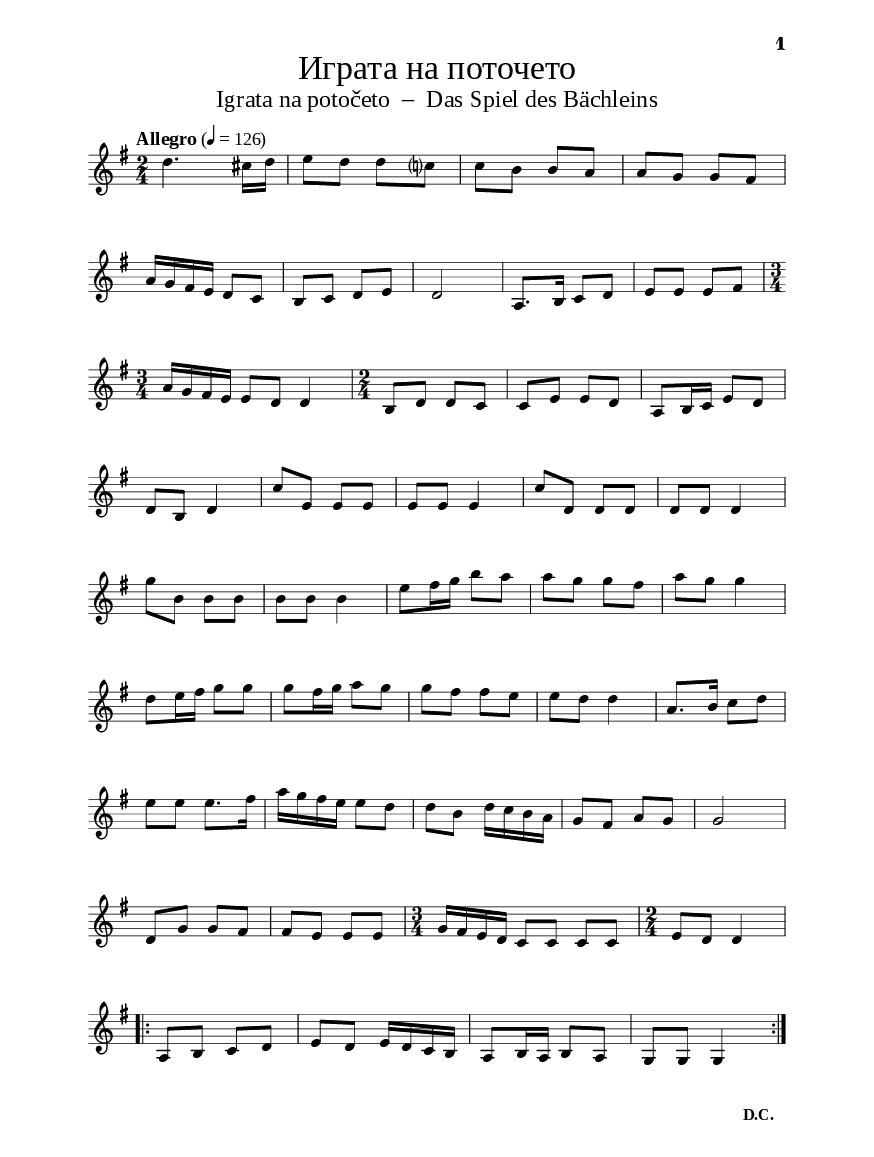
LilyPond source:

\version "2.24.3"

% include paper part and global functions
\include "include/globals.ily"

\bookpart {
  \label #'ref172
  \tocItem \markup "Играта на поточето – Igrata na potočeto"
  \include "include/bookpart-paper.ily"

  \score {
    \include "include/score-layout.ily"

    \new Voice \absolute {
      \clef treble
      \key g \major
      \time 2/4
      \tempoFunc "Allegro" 4 "126"
      %\autoBeamOff
      d''4. cis''16 d''16 | % 2
      e''8 d''8 d''8 c''?8 | % 3
      c''8 b'8 b'8 a'8 | % 4
      a'8 g'8 g'8 fis'8 \break | % 5
      a'16 g'16 fis'16 e'16 d'8 c'8 | % 6
      b8 c'8 d'8 e'8 | % 7
      d'2 | % 8
      a8. b16 c'8 d'8 | % 9
      e'8 e'8 e'8 fis'8 \break

      \time 3/4  a'16 g'16 fis'16 e'16 e'8 d'8 d'4 | % 11
      \time 2/4  b8 d'8 d'8 c'8 | % 12
      c'8 e'8 e'8 d'8 | % 13
      a8 b16 c'16 e'8 d'8 \break | % 14
      d'8 b8 d'4 | % 15
      c''8 e'8 e'8 e'8 | % 16
      e'8 e'8 e'4 | % 17
      c''8 d'8 d'8 d'8 | % 18
      d'8 d'8 d'4 \break | % 19
      g''8 b'8 b'8 b'8 |
      b'8 b'8 b'4 | % 21
      e''8 fis''16 g''16 b''8 a''8 | % 22
      a''8 g''8 g''8 fis''8 | % 23
      a''8 g''8 g''4 \break | % 24
      d''8 e''16 fis''16 g''8 g''8 | % 25
      g''8 fis''16 g''16 a''8 g''8 | % 26
      g''8 fis''8 fis''8 e''8 | % 27
      e''8 d''8 d''4 | % 28
      a'8. b'16 c''8 d''8 \break | % 29
      e''8 e''8 e''8. fis''16 |
      a''16 g''16 fis''16 e''16 e''8 d''8 | % 31
      d''8 b'8 d''16 c''16 b'16 a'16 | % 32
      g'8 fis'8 a'8 g'8 | % 33
      g'2 \break | % 34
      d'8 g'8 g'8 fis'8 | % 35
      fis'8 e'8 e'8 e'8 | % 36
      \time 3/4  g'16 fis'16 e'16 d'16 \autoBeamOff c'8 [c'8] c'8 [c'8] | \autoBeamOn % 37
      \time 2/4  e'8 d'8 d'4 \break | % 38
      \bar ".|:-|"
      a8 b8 c'8 d'8 | % 39
      e'8 d'8 e'16 d'16 c'16 b16 |
      a8 b16 a16 b8 a8 | % 41
      g8 g8 g4
      \bar ":|."
    }

    %\addlyrics {}
    %\addlyrics {}

    \header {
      title = \titleFunc "Играта на поточето" "Igrata na potočeto  –  Das Spiel des Bächleins"
    }

    \midi{}

  } % score

  \markup \empty-one
  \markup \dc-one "D.C."

  % include foreign translation(s) of the song
  % \include "../../lyrics/de/000_empty_template_lyrics_de.ly"

} % bookpart

% Più mosso
%
